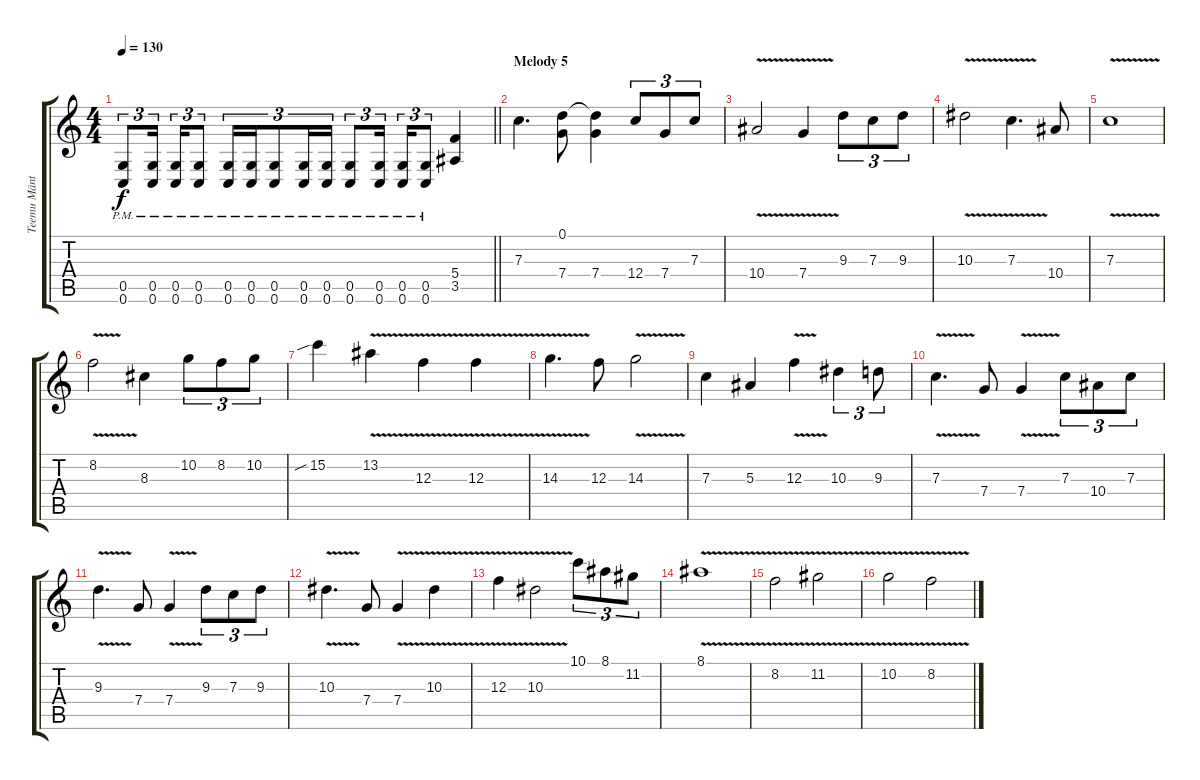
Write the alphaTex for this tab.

\track ("Teemu Mäntysaari" "Teemu Mänt") {instrument distortionguitar}
\staff {score tabs}
\tuning (D4 A3 F3 C3 G2 C2) {hide}
\ts (4 4)
\tempo 130
\clef g2
\barLineRight lightlight
\ks c
(0.5{pm} 0.6{pm}).8{tu (3 2) dy f} (0.5{pm} 0.6{pm}).16{tu (3 2) beam splitsecondary} (0.5{pm} 0.6{pm}).16{tu (3 2)} (0.5{pm} 0.6{pm}).8{tu (3 2)} (0.5{pm} 0.6{pm}).16{tu (3 2)} (0.5{pm} 0.6{pm}).16{tu (3 2)} (0.5{pm} 0.6{pm}).8{tu (3 2)} (0.5{pm} 0.6{pm}).16{tu (3 2)} (0.5{pm} 0.6{pm}).16{tu (3 2)} (0.5{pm} 0.6{pm}).8{tu (3 2)} (0.5{pm} 0.6{pm}).16{tu (3 2) beam splitsecondary} (0.5{pm} 0.6{pm}).16{tu (3 2)} (0.5{pm} 0.6{pm}).8{tu (3 2)} (5.4 3.5).4 |
\section ("" "Melody 5")
7.3.4{d volume 6} (0.1 7.4).8{volume 11} (0.1{t} 7.4).4 12.4.8{tu (3 2)} 7.4.8{tu (3 2)} 7.3.8{tu (3 2)} |
10.4{v}.2 7.4{v}.4 9.3.8{tu (3 2)} 7.3.8{tu (3 2)} 9.3.8{tu (3 2)} |
10.3{v}.2 7.3{v}.4{d} 10.4.8 |
7.3{v}.1 |
8.2{v}.2 8.3.4 10.2.8{tu (3 2)} 8.2.8{tu (3 2)} 10.2.8{tu (3 2)} |
15.2{sib}.4 13.2{v}.4 12.3{v}.4 12.3{v}.4 |
14.3{v}.4{d} 12.3.8 14.3{v}.2 |
7.3.4 5.3.4 12.3{v}.4 10.3.4{tu (3 2)} 9.3.8{tu (3 2)} |
7.3{v}.4{d} 7.4.8 7.4{v}.4 7.3.8{tu (3 2)} 10.4.8{tu (3 2)} 7.3.8{tu (3 2)} |
9.3{v}.4{d} 7.4.8 7.4{v}.4 9.3.8{tu (3 2)} 7.3.8{tu (3 2)} 9.3.8{tu (3 2)} |
10.3{v}.4{d} 7.4.8 7.4{v}.4 10.3{v}.4 |
12.3{v}.4 10.3{v}.2 10.1.8{tu (3 2)} 8.1.8{tu (3 2)} 11.2.8{tu (3 2)} |
8.1{v}.1 |
8.2{v}.2 11.2{v}.2 |
10.2{v}.2 8.2{v}.2
